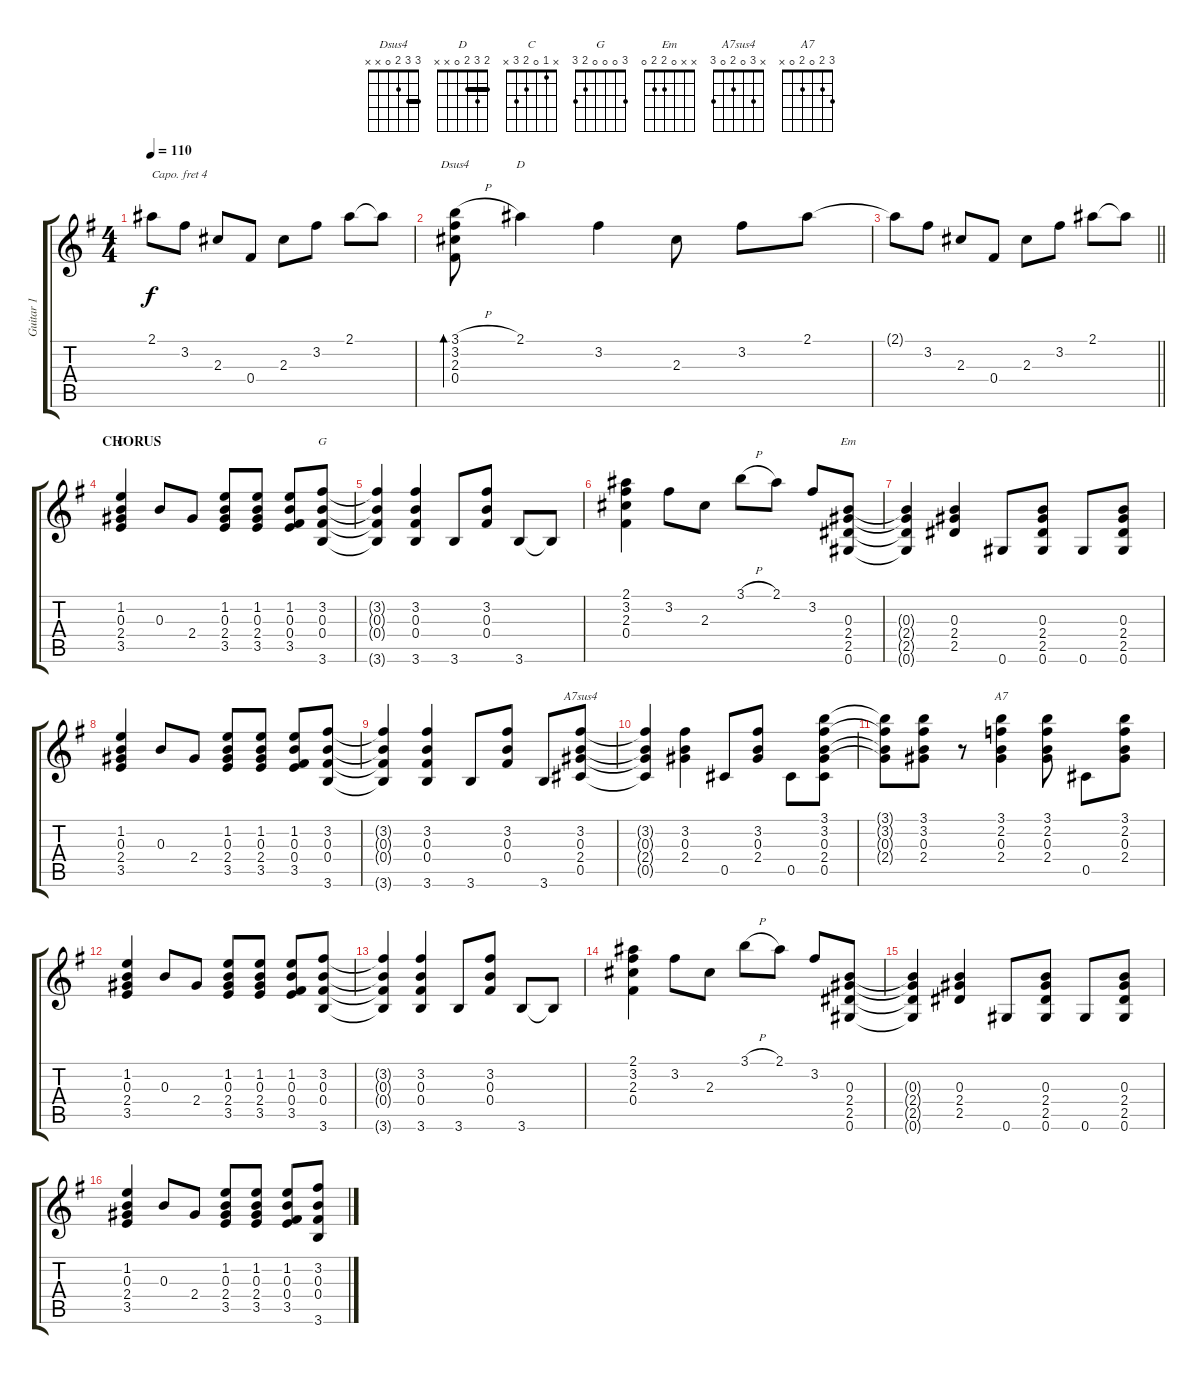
\track ("Guitar 1" "Guitar 1") {instrument acousticguitarnylon}
\staff {score tabs}
\capo 4
\tuning (E4 B3 G3 D3 A2 E2) {hide}
\chord ("Dsus4" 3 3 2 0 x x) {barre 3}
\chord ("D" 2 3 2 0 x x) {barre 2}
\chord ("C" x 1 0 2 3 x)
\chord ("G" 3 0 0 0 2 3)
\chord ("Em" x x 0 2 2 0)
\chord ("A7sus4" x 3 0 2 0 3)
\chord ("A7" 3 2 0 2 0 x)
\ts (4 4)
\tempo 110
\clef g2
\ks g
2.1{t}.8{dy f} 3.2.8 2.3.8 0.4.8 2.3.8 3.2.8 2.1.8 2.1{t}.8 |
(3.1{h} 3.2 2.3 0.4).8{bd 60 ch "Dsus4"} 2.1.4{ch "D"} 3.2.4 2.3.8 3.2.8 2.1.8 |
\barLineRight lightlight
2.1{t}.8 3.2.8 2.3.8 0.4.8 2.3.8 3.2.8 2.1.8 2.1{t}.8 |
\section ("" "CHORUS")
(1.2 0.3 2.4 3.5).4{ch "C"} 0.3.8 2.4.8 (1.2 0.3 2.4 3.5).8 (1.2 0.3 2.4 3.5).8 (1.2 0.3 0.4 3.5).8 (3.2 0.3 0.4 3.6).8{ch "G"} |
(3.2{t} 0.3{t} 0.4{t} 3.6{t}).4 (3.2 0.3 0.4 3.6).4 3.6.8 (3.2 0.3 0.4).8 3.6.8 3.6{t}.8 |
(2.1 3.2 2.3 0.4).4 3.2.8 2.3.8 3.1{h}.8 2.1.8 3.2.8 (0.3 2.4 2.5 0.6).8{ch "Em"} |
(0.3{t} 2.4{t} 2.5{t} 0.6{t}).4 (0.3 2.4 2.5).4 0.6.8 (0.3 2.4 2.5 0.6).8 0.6.8 (0.3 2.4 2.5 0.6).8 |
(1.2 0.3 2.4 3.5).4 0.3.8 2.4.8 (1.2 0.3 2.4 3.5).8 (1.2 0.3 2.4 3.5).8 (1.2 0.3 0.4 3.5).8 (3.2 0.3 0.4 3.6).8 |
(3.2{t} 0.3{t} 0.4{t} 3.6{t}).4 (3.2 0.3 0.4 3.6).4 3.6.8 (3.2 0.3 0.4).8 3.6.8 (3.2 0.3 2.4 0.5).8{ch "A7sus4"} |
(3.2{t} 0.3{t} 2.4{t} 0.5{t}).4 (3.2 0.3 2.4).4 0.5.8 (3.2 0.3 2.4).8 0.5.8 (3.1 3.2 0.3 2.4 0.5).8 |
(3.1{t} 3.2{t} 0.3{t} 2.4{t}).8 (3.1 3.2 0.3 2.4).8 r.8 (3.1 2.2 0.3 2.4).4{ch "A7"} (3.1 2.2 0.3 2.4).8 0.5.8 (3.1 2.2 0.3 2.4).8 |
(1.2 0.3 2.4 3.5).4 0.3.8 2.4.8 (1.2 0.3 2.4 3.5).8 (1.2 0.3 2.4 3.5).8 (1.2 0.3 0.4 3.5).8 (3.2 0.3 0.4 3.6).8 |
(3.2{t} 0.3{t} 0.4{t} 3.6{t}).4 (3.2 0.3 0.4 3.6).4 3.6.8 (3.2 0.3 0.4).8 3.6.8 3.6{t}.8 |
(2.1 3.2 2.3 0.4).4 3.2.8 2.3.8 3.1{h}.8 2.1.8 3.2.8 (0.3 2.4 2.5 0.6).8 |
(0.3{t} 2.4{t} 2.5{t} 0.6{t}).4 (0.3 2.4 2.5).4 0.6.8 (0.3 2.4 2.5 0.6).8 0.6.8 (0.3 2.4 2.5 0.6).8 |
(1.2 0.3 2.4 3.5).4 0.3.8 2.4.8 (1.2 0.3 2.4 3.5).8 (1.2 0.3 2.4 3.5).8 (1.2 0.3 0.4 3.5).8 (3.2 0.3 0.4 3.6).8
